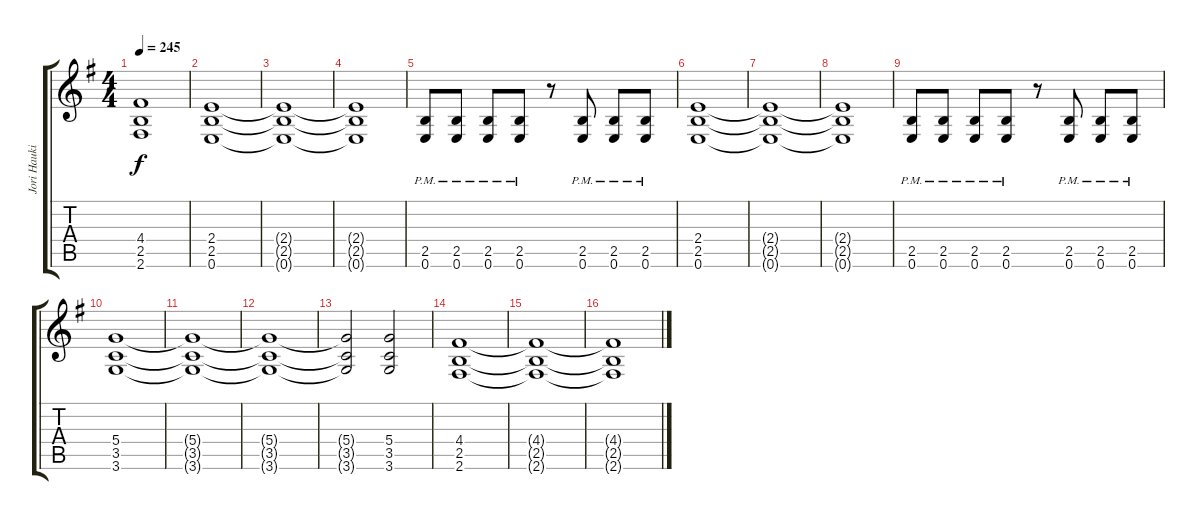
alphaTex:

\track ("Jori Haukio (guitar)" "Jori Hauki") {instrument distortionguitar}
\staff {score tabs}
\tuning (E4 B3 G3 D3 A2 E2) {hide}
\ts (4 4)
\tempo 245
\clef g2
\ks eminor
(4.4{t} 2.5{t} 2.6{t}).1{dy f} |
(2.4 2.5 0.6).1 |
(2.4{t} 2.5{t} 0.6{t}).1 |
(2.4{t} 2.5{t} 0.6{t}).1 |
(2.5{pm} 0.6{pm}).8 (2.5{pm} 0.6{pm}).8 (2.5{pm} 0.6{pm}).8 (2.5{pm} 0.6{pm}).8 r.8 (2.5{pm} 0.6{pm}).8 (2.5{pm} 0.6{pm}).8 (2.5{pm} 0.6{pm}).8 |
(2.4 2.5 0.6).1 |
(2.4{t} 2.5{t} 0.6{t}).1 |
(2.4{t} 2.5{t} 0.6{t}).1 |
(2.5{pm} 0.6{pm}).8 (2.5{pm} 0.6{pm}).8 (2.5{pm} 0.6{pm}).8 (2.5{pm} 0.6{pm}).8 r.8 (2.5{pm} 0.6{pm}).8 (2.5{pm} 0.6{pm}).8 (2.5{pm} 0.6{pm}).8 |
(5.4 3.5 3.6).1 |
(5.4{t} 3.5{t} 3.6{t}).1 |
(5.4{t} 3.5{t} 3.6{t}).1 |
(5.4{t} 3.5{t} 3.6{t}).2 (5.4 3.5 3.6).2 |
(4.4 2.5 2.6).1 |
(4.4{t} 2.5{t} 2.6{t}).1 |
(4.4{t} 2.5{t} 2.6{t}).1
